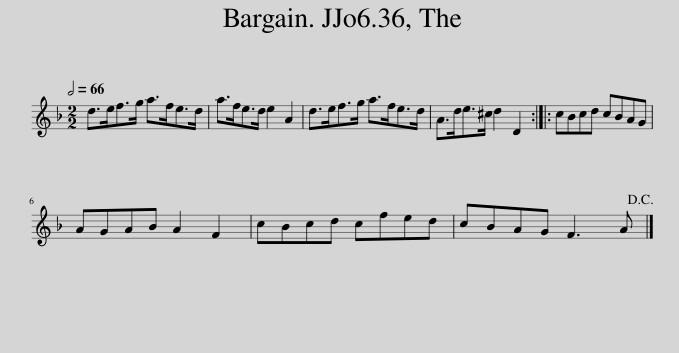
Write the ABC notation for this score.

X:1
L:1/8
Q:1/2=66
M:2/2
I:linebreak $
K:Dmin
V:1 treble
V:1
 d>ef>g a>fe>d | a>fe>d e2 A2 | d>ef>g a>fe>d | A>de>^c d2 D2 :: cBcd cBAG |$ %5
 AGAB A2 F2 | cBcd cfed | cBAG F3 A!D.C.! |] %8
